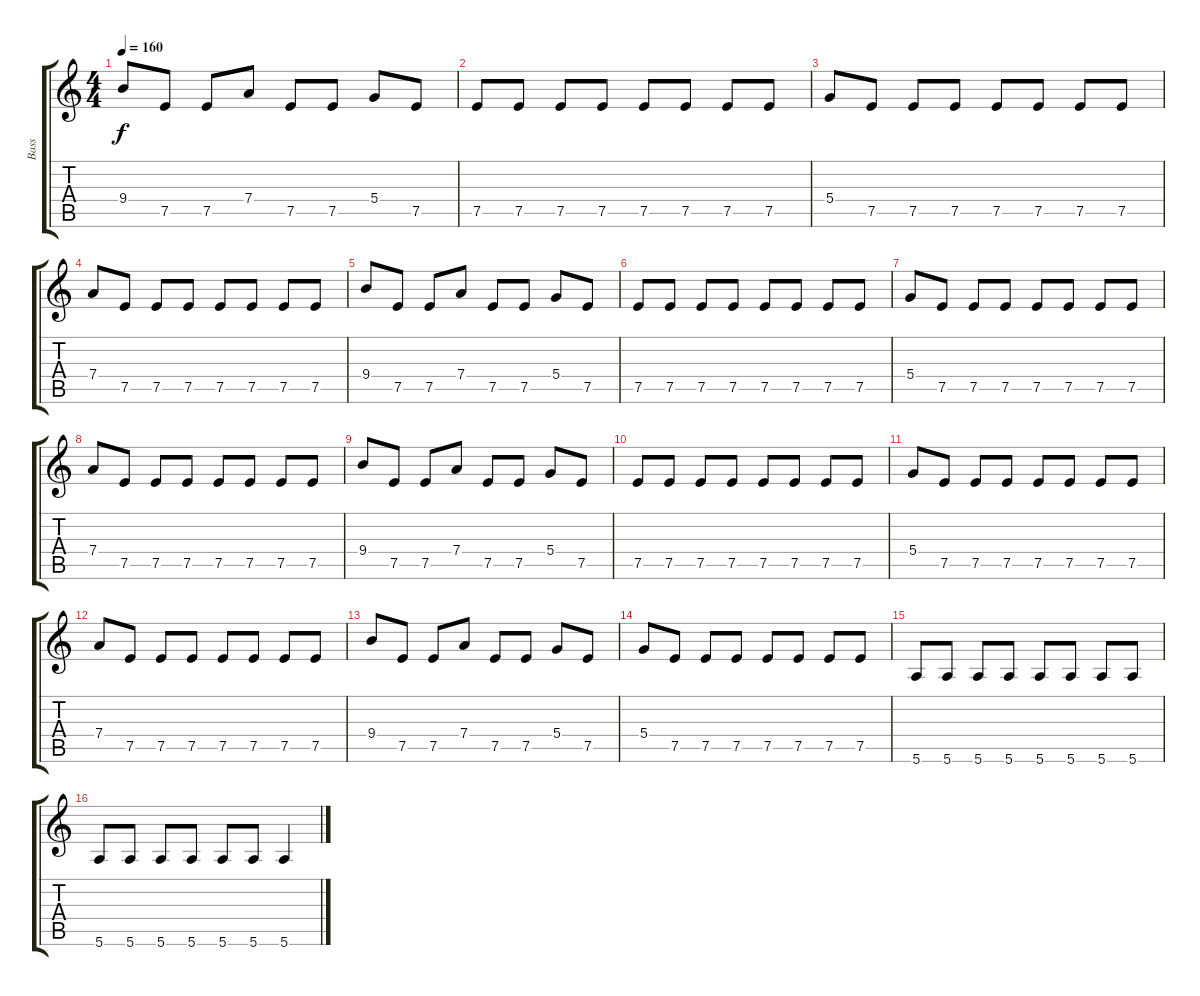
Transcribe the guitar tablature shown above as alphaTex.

\track ("Bass" "Bass") {instrument electricbassfinger}
\staff {score tabs}
\tuning (E4 B3 G3 D3 A2 E2) {hide}
\ts (4 4)
\tempo 160
\clef g2
\ks c
9.4.8{dy f} 7.5.8 7.5.8 7.4.8 7.5.8 7.5.8 5.4.8 7.5.8 |
7.5.8 7.5.8 7.5.8 7.5.8 7.5.8 7.5.8 7.5.8 7.5.8 |
5.4.8 7.5.8 7.5.8 7.5.8 7.5.8 7.5.8 7.5.8 7.5.8 |
7.4.8 7.5.8 7.5.8 7.5.8 7.5.8 7.5.8 7.5.8 7.5.8 |
9.4.8 7.5.8 7.5.8 7.4.8 7.5.8 7.5.8 5.4.8 7.5.8 |
7.5.8 7.5.8 7.5.8 7.5.8 7.5.8 7.5.8 7.5.8 7.5.8 |
5.4.8 7.5.8 7.5.8 7.5.8 7.5.8 7.5.8 7.5.8 7.5.8 |
7.4.8 7.5.8 7.5.8 7.5.8 7.5.8 7.5.8 7.5.8 7.5.8 |
9.4.8 7.5.8 7.5.8 7.4.8 7.5.8 7.5.8 5.4.8 7.5.8 |
7.5.8 7.5.8 7.5.8 7.5.8 7.5.8 7.5.8 7.5.8 7.5.8 |
5.4.8 7.5.8 7.5.8 7.5.8 7.5.8 7.5.8 7.5.8 7.5.8 |
7.4.8 7.5.8 7.5.8 7.5.8 7.5.8 7.5.8 7.5.8 7.5.8 |
9.4.8 7.5.8 7.5.8 7.4.8 7.5.8 7.5.8 5.4.8 7.5.8 |
5.4.8 7.5.8 7.5.8 7.5.8 7.5.8 7.5.8 7.5.8 7.5.8 |
5.6.8 5.6.8 5.6.8 5.6.8 5.6.8 5.6.8 5.6.8 5.6.8 |
5.6.8 5.6.8 5.6.8 5.6.8 5.6.8 5.6.8 5.6.4
